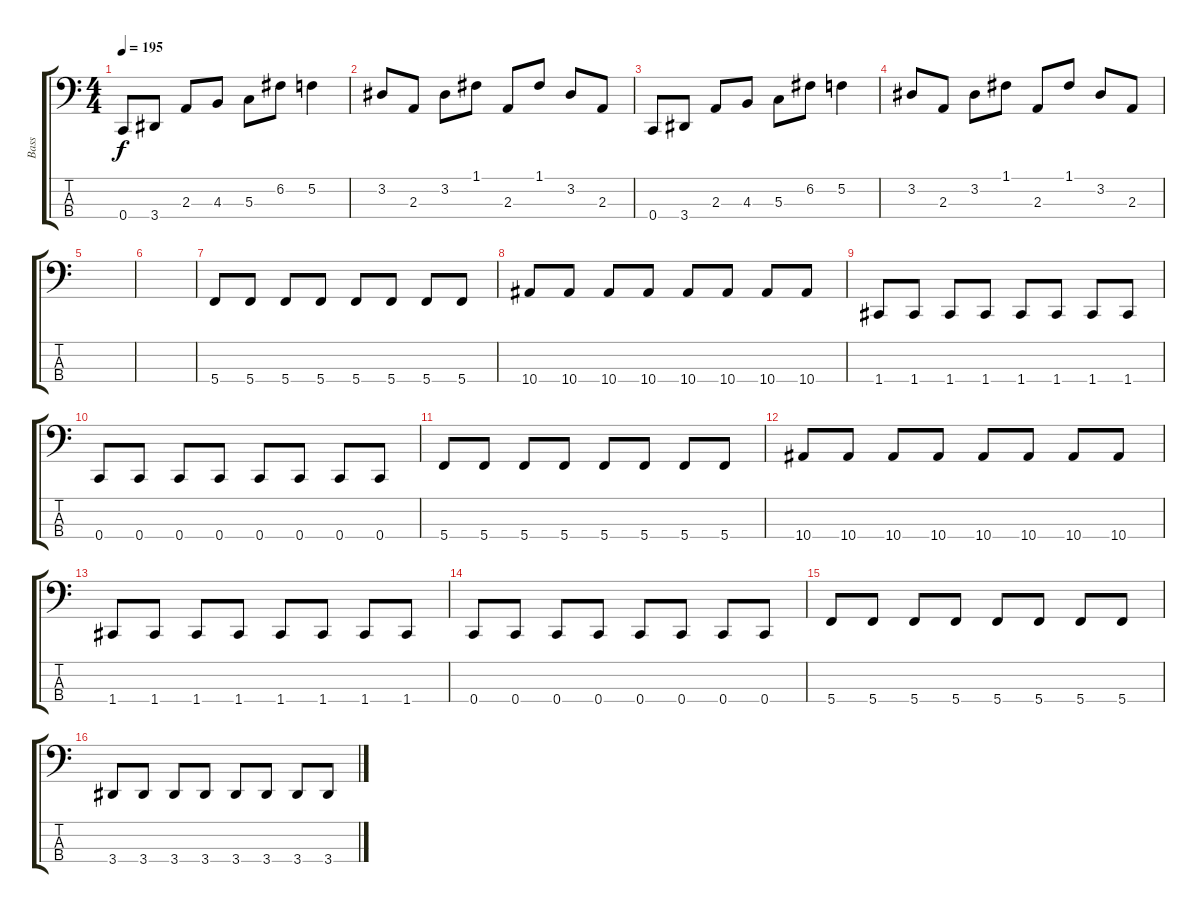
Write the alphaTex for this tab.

\track ("Bass" "Bass") {instrument electricbasspick}
\staff {score tabs}
\tuning (F2 C2 G1 C1) {hide}
\ts (4 4)
\tempo 195
\clef f4
\ks c
0.4.8{dy f} 3.4.8 2.3.8 4.3.8 5.3.8 6.2.8 5.2.4 |
3.2.8 2.3.8 3.2.8 1.1.8 2.3.8 1.1.8 3.2.8 2.3.8 |
0.4.8 3.4.8 2.3.8 4.3.8 5.3.8 6.2.8 5.2.4 |
3.2.8 2.3.8 3.2.8 1.1.8 2.3.8 1.1.8 3.2.8 2.3.8 |
|
|
5.4.8 5.4.8 5.4.8 5.4.8 5.4.8 5.4.8 5.4.8 5.4.8 |
10.4.8 10.4.8 10.4.8 10.4.8 10.4.8 10.4.8 10.4.8 10.4.8 |
1.4.8 1.4.8 1.4.8 1.4.8 1.4.8 1.4.8 1.4.8 1.4.8 |
0.4.8 0.4.8 0.4.8 0.4.8 0.4.8 0.4.8 0.4.8 0.4.8 |
5.4.8 5.4.8 5.4.8 5.4.8 5.4.8 5.4.8 5.4.8 5.4.8 |
10.4.8 10.4.8 10.4.8 10.4.8 10.4.8 10.4.8 10.4.8 10.4.8 |
1.4.8 1.4.8 1.4.8 1.4.8 1.4.8 1.4.8 1.4.8 1.4.8 |
0.4.8 0.4.8 0.4.8 0.4.8 0.4.8 0.4.8 0.4.8 0.4.8 |
5.4.8 5.4.8 5.4.8 5.4.8 5.4.8 5.4.8 5.4.8 5.4.8 |
3.4.8 3.4.8 3.4.8 3.4.8 3.4.8 3.4.8 3.4.8 3.4.8
